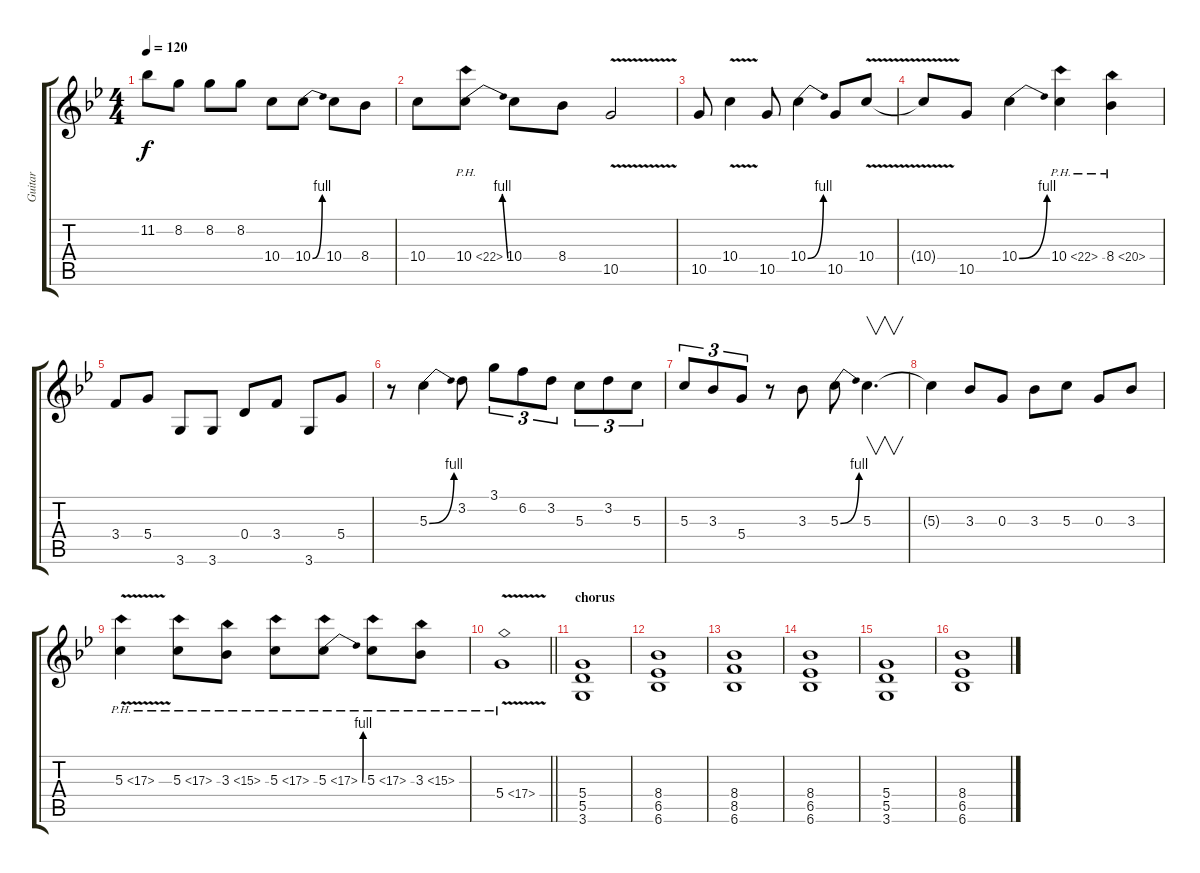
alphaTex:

\track ("Guitar" "Guitar") {instrument overdrivenguitar}
\staff {score tabs}
\tuning (E4 B3 G3 D3 A2 E2) {hide}
\ts (4 4)
\tempo 120
\clef g2
\ks gminor
11.2.8{dy f} 8.2.8 8.2.8 8.2.8 10.4.8 10.4{be (bend 0 0 60 4)}.8 10.4.8 8.4.8 |
10.4.8 10.4{be (bend 0 0 60 4) ph 12}.8 10.4.8 8.4.8 10.5{v}.2 |
10.5.8 10.4{v}.4 10.5.8 10.4{be (bend 0 0 60 4)}.4 10.5.8 10.4{v}.8 |
10.4{t}.8 10.5.8 10.4{be (bend 0 0 60 4)}.4 10.4{ph 12}.4 8.4{ph 12}.4 |
3.4.8 5.4.8 3.6.8 3.6.8 0.4.8 3.4.8 3.6.8 5.4.8 |
r.8 5.3{be (bend 0 0 60 4)}.4 3.2.8 3.1.8{tu (3 2)} 6.2.8{tu (3 2)} 3.2.8{tu (3 2)} 5.3.8{tu (3 2)} 3.2.8{tu (3 2)} 5.3.8{tu (3 2)} |
5.3.8{tu (3 2)} 3.3.8{tu (3 2)} 5.4.8{tu (3 2)} r.8 3.3.8 5.3{be (bend 0 0 60 4)}.8 5.3.4{v d} |
5.3{t}.4 3.3.8 0.3.8 3.3.8 5.3.8 0.3.8 3.3.8 |
5.3{ph 12 v}.4 5.3{ph 12}.8 3.3{ph 12}.8 5.3{ph 12}.8 5.3{be (bend 0 0 60 4) ph 12}.8 5.3{ph 12}.8 3.3{ph 12}.8 |
\barLineRight lightlight
5.4{ph 12 v}.1 |
\section ("" "chorus ")
(5.4 5.5 3.6).1 |
(8.4 6.5 6.6).1 |
(8.4 8.5 6.6).1 |
(8.4 6.5 6.6).1 |
(5.4 5.5 3.6).1 |
(8.4 6.5 6.6).1
